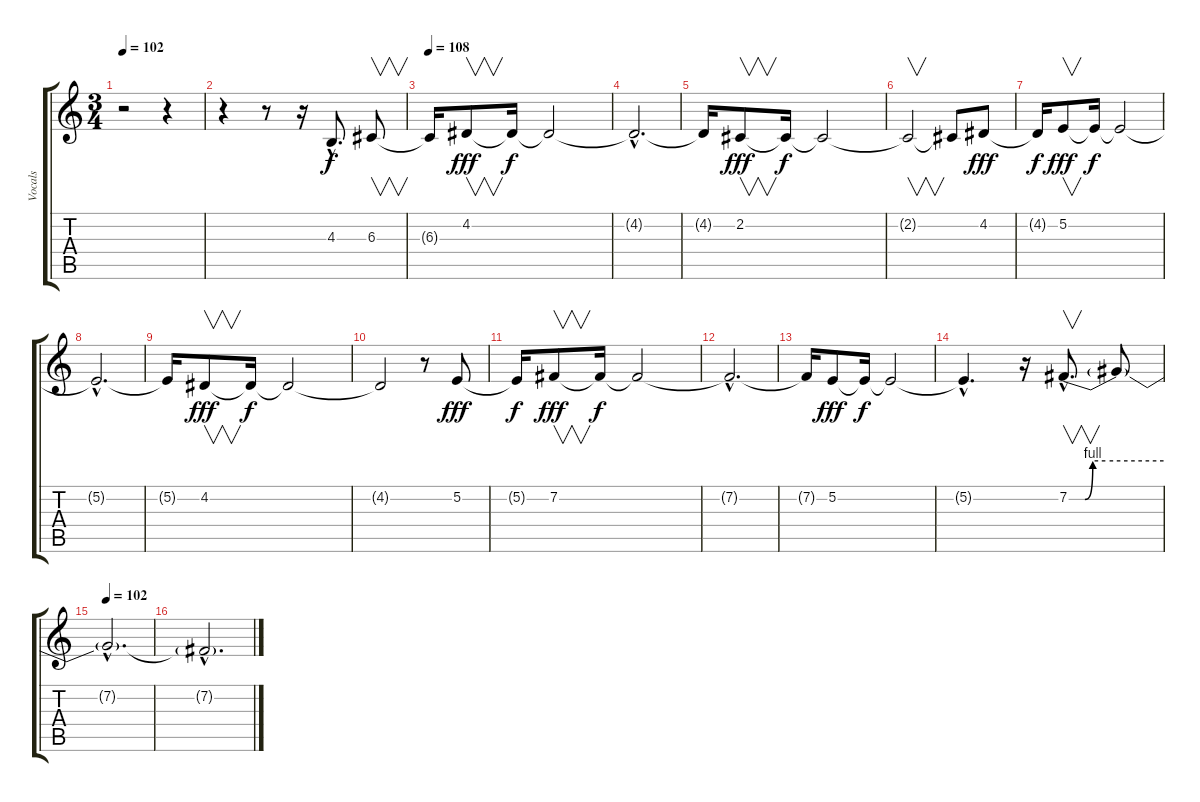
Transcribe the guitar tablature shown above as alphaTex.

\track ("Vocals" "Vocals") {instrument flute}
\staff {score tabs}
\tuning (E4 B3 G3 D3 A2 E2) {hide}
\ts (3 4)
\tempo 102
\clef g2
\ks c
r.2{dy f} r.4 |
r.4 r.8 r.16 4.3{hac}.8{d volume 16} 6.3.8{v} |
\tempo 108
6.3{t}.16 4.2.8{v dy fff} 4.2{t}.16{dy f} 4.2{t}.2 |
4.2{hac t}.2{d} |
4.2{t}.16 2.2.8{v dy fff} 2.2{t}.16{dy f} 2.2{t}.2 |
2.2{t}.2{v} 2.2{t}.8 4.2.8{dy fff} |
4.2{t}.16{dy f} 5.2.8{v dy fff} 5.2{t}.16{dy f} 5.2{t}.2 |
5.2{hac t}.2{d} |
5.2{t}.16 4.2.8{v dy fff} 4.2{t}.16{dy f} 4.2{t}.2 |
4.2{t}.2 r.8 5.2.8{dy fff} |
5.2{t}.16{dy f} 7.2.8{v dy fff} 7.2{t}.16{dy f} 7.2{t}.2 |
7.2{hac t}.2{d} |
7.2{t}.16 5.2.8{dy fff} 5.2{t}.16{dy f} 5.2{t}.2 |
5.2{hac t}.4{d} r.16 7.2{be (custom 0 0 10 0 15 4 23 4 60 4) hac}.8{v d} 7.2{t}.8 |
\tempo 102
7.2{hac t}.2{d volume 8} |
7.2{hac t}.2{d}
